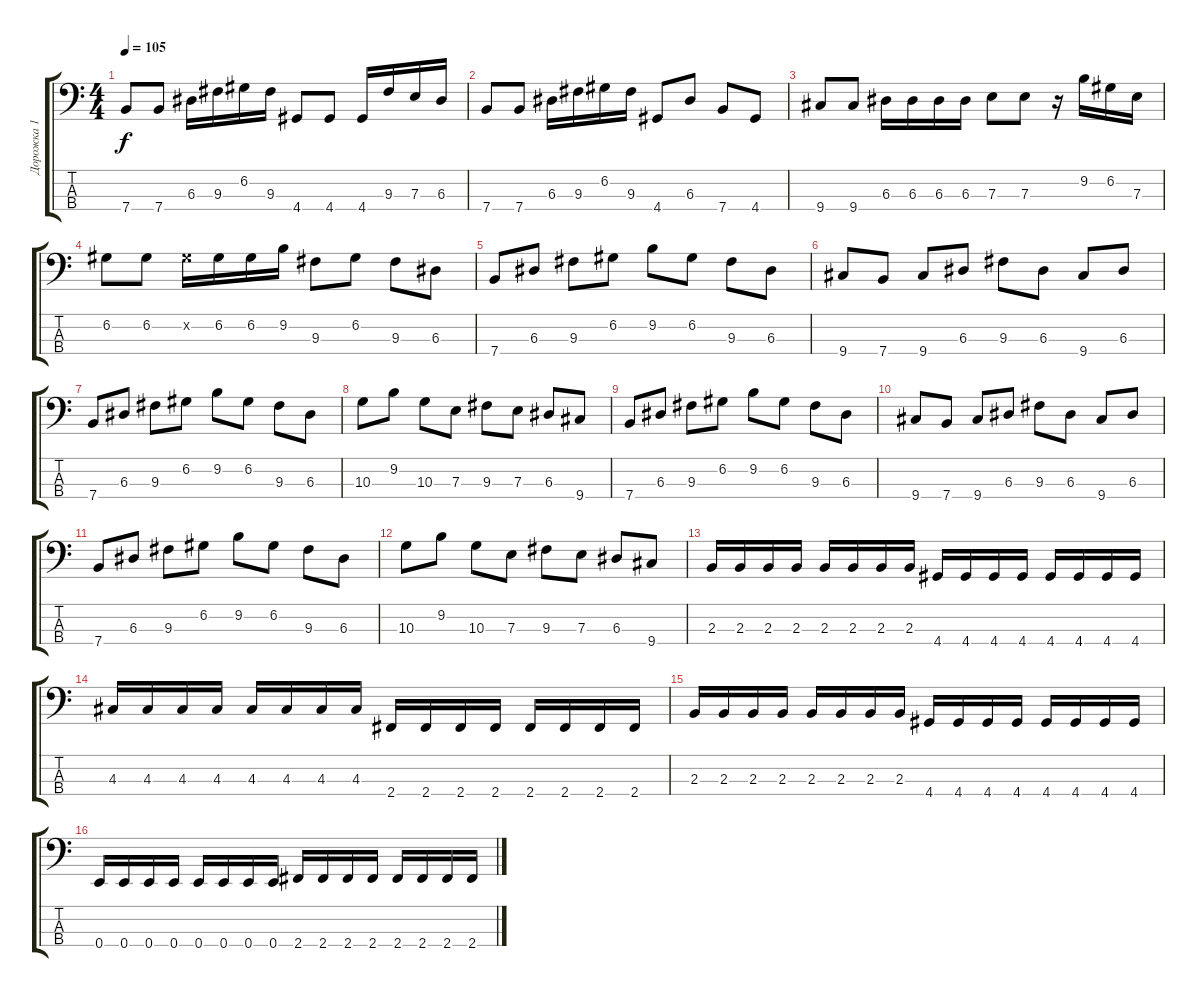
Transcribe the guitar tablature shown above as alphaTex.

\track ("Дорожка 1" "Дорожка 1") {instrument electricbasspick}
\staff {score tabs}
\tuning (G2 D2 A1 E1) {hide}
\ts (4 4)
\tempo 105
\clef f4
\ks c
7.4.8{dy f} 7.4.8 6.3.16 9.3.16 6.2.16 9.3.16 4.4.8 4.4.8 4.4.16 9.3.16 7.3.16 6.3.16 |
7.4.8 7.4.8 6.3.16 9.3.16 6.2.16 9.3.16 4.4.8 6.3.8 7.4.8 4.4.8 |
9.4.8 9.4.8 6.3.16 6.3.16 6.3.16 6.3.16 7.3.8 7.3.8 r.16 9.2.16 6.2.16 7.3.16 |
6.2.8 6.2.8 6.2{x}.16 6.2.16 6.2.16 9.2.16 9.3.8 6.2.8 9.3.8 6.3.8 |
7.4.8 6.3.8 9.3.8 6.2.8 9.2.8 6.2.8 9.3.8 6.3.8 |
9.4.8 7.4.8 9.4.8 6.3.8 9.3.8 6.3.8 9.4.8 6.3.8 |
7.4.8 6.3.8 9.3.8 6.2.8 9.2.8 6.2.8 9.3.8 6.3.8 |
10.3.8 9.2.8 10.3.8 7.3.8 9.3.8 7.3.8 6.3.8 9.4.8 |
7.4.8 6.3.8 9.3.8 6.2.8 9.2.8 6.2.8 9.3.8 6.3.8 |
9.4.8 7.4.8 9.4.8 6.3.8 9.3.8 6.3.8 9.4.8 6.3.8 |
7.4.8 6.3.8 9.3.8 6.2.8 9.2.8 6.2.8 9.3.8 6.3.8 |
10.3.8 9.2.8 10.3.8 7.3.8 9.3.8 7.3.8 6.3.8 9.4.8 |
2.3.16 2.3.16 2.3.16 2.3.16 2.3.16 2.3.16 2.3.16 2.3.16 4.4.16 4.4.16 4.4.16 4.4.16 4.4.16 4.4.16 4.4.16 4.4.16 |
4.3.16 4.3.16 4.3.16 4.3.16 4.3.16 4.3.16 4.3.16 4.3.16 2.4.16 2.4.16 2.4.16 2.4.16 2.4.16 2.4.16 2.4.16 2.4.16 |
2.3.16 2.3.16 2.3.16 2.3.16 2.3.16 2.3.16 2.3.16 2.3.16 4.4.16 4.4.16 4.4.16 4.4.16 4.4.16 4.4.16 4.4.16 4.4.16 |
0.4.16 0.4.16 0.4.16 0.4.16 0.4.16 0.4.16 0.4.16 0.4.16 2.4.16 2.4.16 2.4.16 2.4.16 2.4.16 2.4.16 2.4.16 2.4.16
